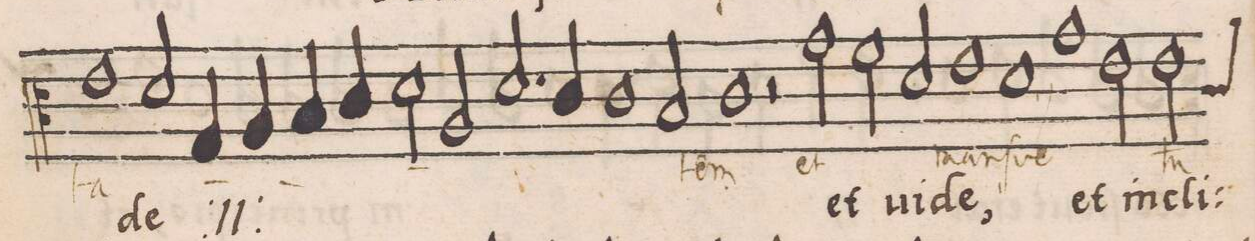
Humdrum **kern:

**kern	**text	**text
*I"CANTVS	*	*
*clefC3	*	*
*k[]	*	*
*met(c)	*	*
*M2/1	*	*
1e	.	-ta-
=6	=6	=6
2d/	-de	.
*	*ij	*
4G/	et	.
4A/	.	.
4B/	.	.
4c/	.	.
2d\	.	.
=7	=7	=7
2A/	.	.
2.d/	ui-	.
4c/	.	.
1c	.	.
=8	=8	=8
2B/	.	.
1c	-de	-tem
*	*Xij	*
=9	=9	=9
2r	.	.
2g\	et	et
2f\	.	.
2d/	ui-	.
=10	=10	=10
1e	-de,	man-
1d	.	-ſve-
=11	=11	=11
1g	et	.
2e\	in-	.
*custos:c	*	*
2e\	-cli-	-tu-
=12	=12	=12
*-	*-	*-
